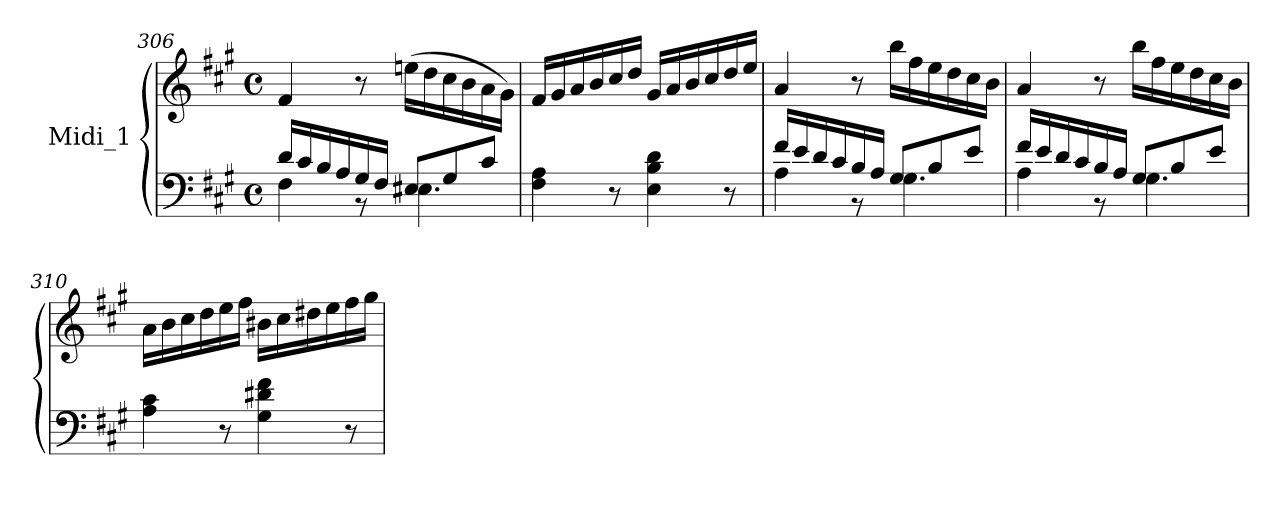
**kern	**kern
*part1	*part1
*staff2	*staff1
*I"Midi_1	*
*clefF4	*clefG2
*k[f#c#g#]	*k[f#c#g#]
*A:	*A:
*M4/4	*M4/4
*met(c)	*met(c)
=306	=306
*^	*
16d/LL	4F#\	4f#/
16c#/	.	.
16B/	.	.
16A/	.	.
16G#/	8r	8r
16F#/JJ	.	.
8E#X/L	4.E#\	(>16eeni\LL
.	.	16dd\
8G#/	.	16cc#\
.	.	16b\
8c#/J	.	16a\
.	.	16g#\JJ)
!!LO:PB:g=z
=307	=307	=307
4F#\ 4A\	2ryy	16f#/LL
.	.	16g#/
.	.	16a/
.	.	16b/
8r	.	16cc#/
.	.	16dd/JJ
4E\ 4B\ 4d\	.	16g#/LL
.	.	16a/
.	4ryy	16b/
.	.	16cc#/
8r	.	16dd/
.	.	16ee/JJ
!!LO:LB:g=z
=308	=308	=308
*	*	*MM85
16f#/LL	4A\	4a/
16e/	.	.
16d/	.	.
16c#/	.	.
16B/	8r	8r
16A/JJ	.	.
8G#/L	4.G#\	16bb\LL
.	.	16ff#\
8B/	.	16ee\
.	.	16dd\
8e/J	.	16cc#\
.	.	16b\JJ
=309	=309	=309
16f#/LL	4A\	4a/
16e/	.	.
16d/	.	.
16c#/	.	.
16B/	8r	8r
16A/JJ	.	.
8G#/L	4.G#\	16bb\LL
.	.	16ff#\
8B/	.	16ee\
.	.	16dd\
8e/J	.	16cc#\
.	.	16b\JJ
=310	=310	=310
4A\ 4c#\	2ryy	16a\LL
.	.	16b\
.	.	16cc#\
.	.	16dd\
8r	.	16ee\
.	.	16ff#\JJ
4G#\ 4d#X\ 4f#\	.	16b#X\LL
.	.	16cc#\
.	4ryy	16dd#X\
.	.	16ee\
8r	.	16ff#\
.	.	16gg#\JJ
*v	*v	*
=	=
*-	*-
